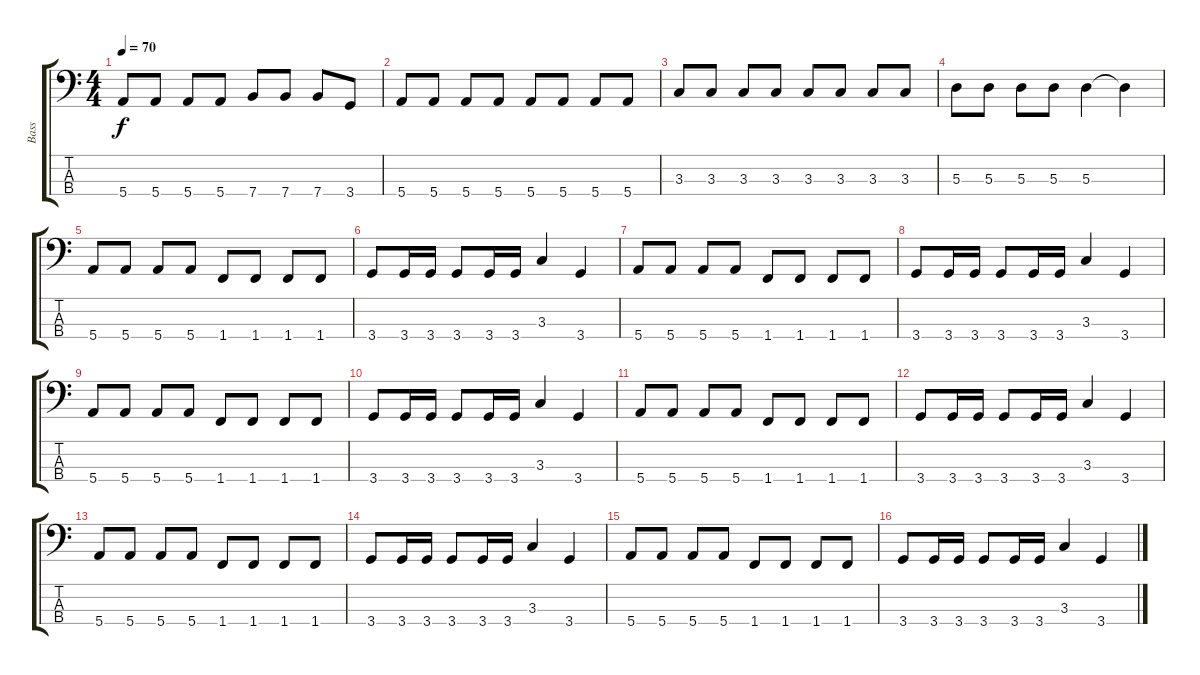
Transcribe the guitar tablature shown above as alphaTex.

\track ("Bass" "Bass") {instrument electricbassfinger}
\staff {score tabs}
\tuning (G2 D2 A1 E1) {hide}
\ts (4 4)
\tempo 70
\clef f4
\ks c
5.4.8{dy f} 5.4.8 5.4.8 5.4.8 7.4.8 7.4.8 7.4.8 3.4.8 |
5.4.8 5.4.8 5.4.8 5.4.8 5.4.8 5.4.8 5.4.8 5.4.8 |
3.3.8 3.3.8 3.3.8 3.3.8 3.3.8 3.3.8 3.3.8 3.3.8 |
5.3.8 5.3.8 5.3.8 5.3.8 5.3.4 5.3{t}.4 |
5.4.8 5.4.8 5.4.8 5.4.8 1.4.8 1.4.8 1.4.8 1.4.8 |
3.4.8 3.4.16 3.4.16 3.4.8 3.4.16 3.4.16 3.3.4 3.4.4 |
5.4.8 5.4.8 5.4.8 5.4.8 1.4.8 1.4.8 1.4.8 1.4.8 |
3.4.8 3.4.16 3.4.16 3.4.8 3.4.16 3.4.16 3.3.4 3.4.4 |
5.4.8 5.4.8 5.4.8 5.4.8 1.4.8 1.4.8 1.4.8 1.4.8 |
3.4.8 3.4.16 3.4.16 3.4.8 3.4.16 3.4.16 3.3.4 3.4.4 |
5.4.8 5.4.8 5.4.8 5.4.8 1.4.8 1.4.8 1.4.8 1.4.8 |
3.4.8 3.4.16 3.4.16 3.4.8 3.4.16 3.4.16 3.3.4 3.4.4 |
5.4.8 5.4.8 5.4.8 5.4.8 1.4.8 1.4.8 1.4.8 1.4.8 |
3.4.8 3.4.16 3.4.16 3.4.8 3.4.16 3.4.16 3.3.4 3.4.4 |
5.4.8 5.4.8 5.4.8 5.4.8 1.4.8 1.4.8 1.4.8 1.4.8 |
3.4.8 3.4.16 3.4.16 3.4.8 3.4.16 3.4.16 3.3.4 3.4.4
